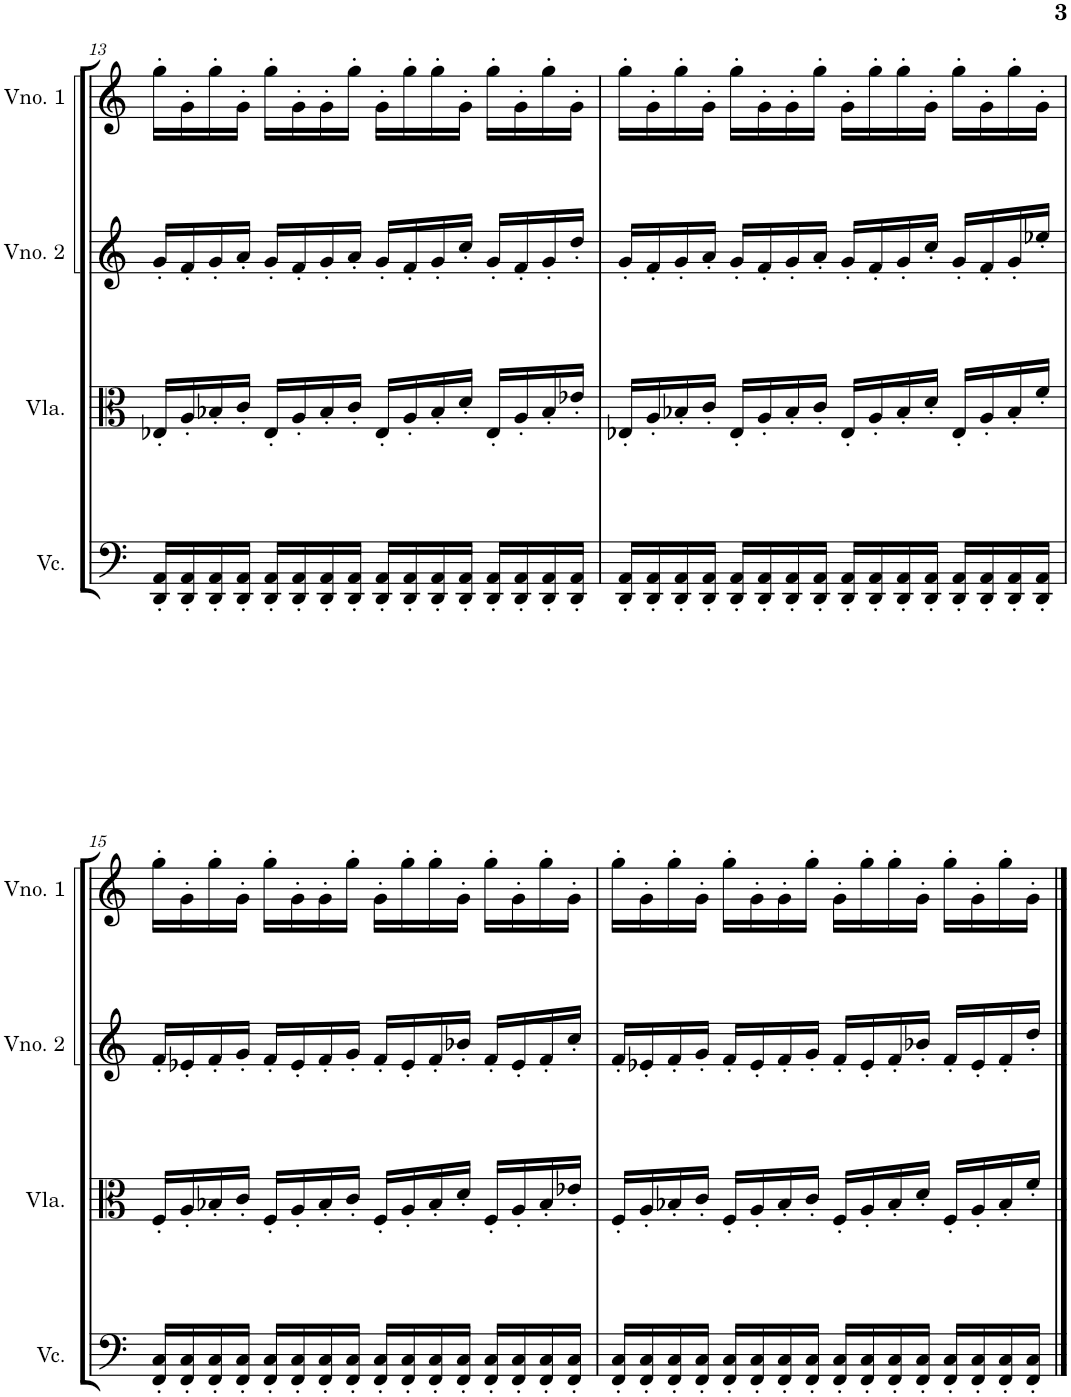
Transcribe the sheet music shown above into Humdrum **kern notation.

**kern	**kern	**kern	**kern
*part4	*part3	*part2	*part1
*staff4	*staff3	*staff2	*staff1
*I"Violoncelo	*I"Viola	*I"Violino 2	*I"Violino 1
*I'Vc.	*I'Vla.	*I'Vno. 2	*I'Vno. 1
!!LO:PB:g=z
*clefF4	*clefC3	*clefG2	*clefG2
*k[]	*k[]	*k[]	*k[]
*M4/4	*M4/4	*M4/4	*M4/4
=13	=13	=13	=13
16DD/' 16AA/'LL	16E-X'/LL	16g'/LL	16gg'\LL
16DD/' 16AA/'	16A'/	16f'/	16g'\
16DD/' 16AA/'	16B-X'/	16g'/	16gg'\
16DD/' 16AA/'JJ	16c'/JJ	16a'/JJ	16g'\JJ
16DD/' 16AA/'LL	16E-'/LL	16g'/LL	16gg'\LL
16DD/' 16AA/'	16A'/	16f'/	16g'\
16DD/' 16AA/'	16B-'/	16g'/	16g'\
16DD/' 16AA/'JJ	16c'/JJ	16a'/JJ	16gg'\JJ
16DD/' 16AA/'LL	16E-'/LL	16g'/LL	16g'\LL
16DD/' 16AA/'	16A'/	16f'/	16gg'\
16DD/' 16AA/'	16B-'/	16g'/	16gg'\
16DD/' 16AA/'JJ	16d'/JJ	16cc'/JJ	16g'\JJ
16DD/' 16AA/'LL	16E-'/LL	16g'/LL	16gg'\LL
16DD/' 16AA/'	16A'/	16f'/	16g'\
16DD/' 16AA/'	16B-'/	16g'/	16gg'\
16DD/' 16AA/'JJ	16e-X'/JJ	16dd'/JJ	16g'\JJ
=14	=14	=14	=14
16DD/' 16AA/'LL	16E-X'/LL	16g'/LL	16gg'\LL
16DD/' 16AA/'	16A'/	16f'/	16g'\
16DD/' 16AA/'	16B-X'/	16g'/	16gg'\
16DD/' 16AA/'JJ	16c'/JJ	16a'/JJ	16g'\JJ
16DD/' 16AA/'LL	16E-'/LL	16g'/LL	16gg'\LL
16DD/' 16AA/'	16A'/	16f'/	16g'\
16DD/' 16AA/'	16B-'/	16g'/	16g'\
16DD/' 16AA/'JJ	16c'/JJ	16a'/JJ	16gg'\JJ
16DD/' 16AA/'LL	16E-'/LL	16g'/LL	16g'\LL
16DD/' 16AA/'	16A'/	16f'/	16gg'\
16DD/' 16AA/'	16B-'/	16g'/	16gg'\
16DD/' 16AA/'JJ	16d'/JJ	16cc'/JJ	16g'\JJ
16DD/' 16AA/'LL	16E-'/LL	16g'/LL	16gg'\LL
16DD/' 16AA/'	16A'/	16f'/	16g'\
16DD/' 16AA/'	16B-'/	16g'/	16gg'\
16DD/' 16AA/'JJ	16f'/JJ	16ee-X'/JJ	16g'\JJ
!!LO:LB:g=z
=15	=15	=15	=15
16FF/' 16C/'LL	16F'/LL	16f'/LL	16gg'\LL
16FF/' 16C/'	16A'/	16e-X'/	16g'\
16FF/' 16C/'	16B-X'/	16f'/	16gg'\
16FF/' 16C/'JJ	16c'/JJ	16g'/JJ	16g'\JJ
16FF/' 16C/'LL	16F'/LL	16f'/LL	16gg'\LL
16FF/' 16C/'	16A'/	16e-'/	16g'\
16FF/' 16C/'	16B-'/	16f'/	16g'\
16FF/' 16C/'JJ	16c'/JJ	16g'/JJ	16gg'\JJ
16FF/' 16C/'LL	16F'/LL	16f'/LL	16g'\LL
16FF/' 16C/'	16A'/	16e-'/	16gg'\
16FF/' 16C/'	16B-'/	16f'/	16gg'\
16FF/' 16C/'JJ	16d'/JJ	16b-X'/JJ	16g'\JJ
16FF/' 16C/'LL	16F'/LL	16f'/LL	16gg'\LL
16FF/' 16C/'	16A'/	16e-'/	16g'\
16FF/' 16C/'	16B-'/	16f'/	16gg'\
16FF/' 16C/'JJ	16e-X'/JJ	16cc'/JJ	16g'\JJ
=16	=16	=16	=16
16FF/' 16C/'LL	16F'/LL	16f'/LL	16gg'\LL
16FF/' 16C/'	16A'/	16e-X'/	16g'\
16FF/' 16C/'	16B-X'/	16f'/	16gg'\
16FF/' 16C/'JJ	16c'/JJ	16g'/JJ	16g'\JJ
16FF/' 16C/'LL	16F'/LL	16f'/LL	16gg'\LL
16FF/' 16C/'	16A'/	16e-'/	16g'\
16FF/' 16C/'	16B-'/	16f'/	16g'\
16FF/' 16C/'JJ	16c'/JJ	16g'/JJ	16gg'\JJ
16FF/' 16C/'LL	16F'/LL	16f'/LL	16g'\LL
16FF/' 16C/'	16A'/	16e-'/	16gg'\
16FF/' 16C/'	16B-'/	16f'/	16gg'\
16FF/' 16C/'JJ	16d'/JJ	16b-X'/JJ	16g'\JJ
16FF/' 16C/'LL	16F'/LL	16f'/LL	16gg'\LL
16FF/' 16C/'	16A'/	16e-'/	16g'\
16FF/' 16C/'	16B-'/	16f'/	16gg'\
16FF/' 16C/'JJ	16f'/JJ	16dd'/JJ	16g'\JJ
==	==	==	==
*-	*-	*-	*-
